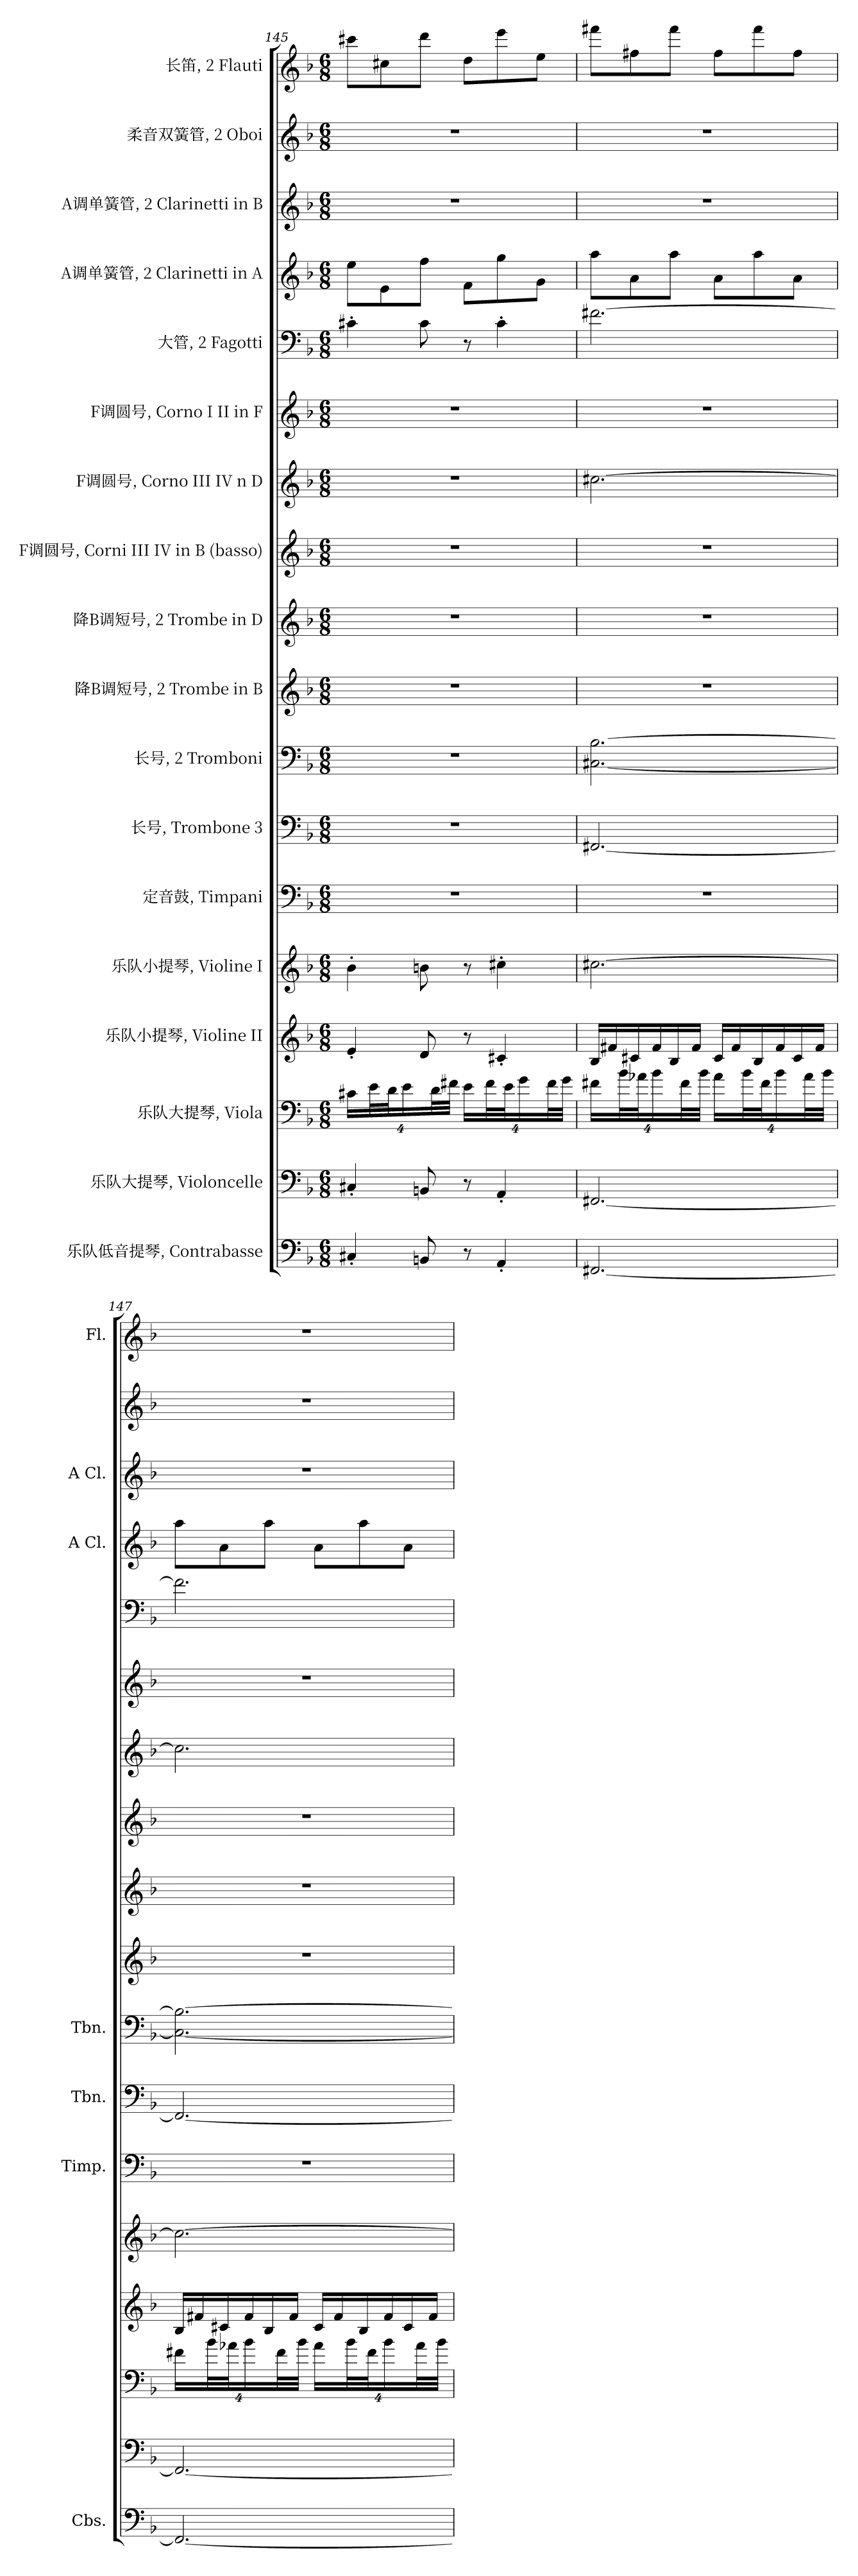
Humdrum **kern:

**kern	**kern	**kern	**kern	**kern	**kern	**kern	**kern	**kern	**kern	**kern	**kern	**kern	**kern	**kern	**kern	**kern	**kern
*part18	*part17	*part16	*part15	*part14	*part13	*part12	*part11	*part10	*part9	*part8	*part7	*part6	*part5	*part4	*part3	*part2	*part1
*staff18	*staff17	*staff16	*staff15	*staff14	*staff13	*staff12	*staff11	*staff10	*staff9	*staff8	*staff7	*staff6	*staff5	*staff4	*staff3	*staff2	*staff1
*I"乐队低音提琴, Contrabasse	*I"乐队大提琴, Violoncelle	*I"乐队大提琴, Viola	*I"乐队小提琴, Violine II	*I"乐队小提琴, Violine I	*I"定音鼓, Timpani	*I"长号, Trombone 3	*I"长号, 2 Tromboni	*I"降B调短号, 2 Trombe in B	*I"降B调短号, 2 Trombe in D	*I"F调圆号, Corni III IV in B (basso)	*I"F调圆号, Corno III IV n D	*I"F调圆号, Corno I II in F	*I"大管, 2 Fagotti	*I"A调单簧管, 2 Clarinetti in A	*I"A调单簧管, 2 Clarinetti in B	*I"柔音双簧管, 2 Oboi	*I"长笛, 2 Flauti
*I'Cbs.	*	*	*	*	*I'Timp.	*I'Tbn.	*I'Tbn.	*	*	*	*	*	*	*I'A Cl.	*I'A Cl.	*	*I'Fl.
!!LO:PB:g=z
*clefF4	*clefF4	*clefF4	*clefG2	*clefG2	*clefF4	*clefF4	*clefF4	*clefG2	*clefG2	*clefG2	*clefG2	*clefG2	*clefF4	*clefG2	*clefG2	*clefG2	*clefG2
*ITrd7c12	*	*	*	*	*	*	*	*ITrd1c2	*ITrd1c2	*ITrd4c7	*ITrd4c7	*ITrd4c7	*	*ITrd2c3	*ITrd2c3	*ITrd2c3	*
*k[b-]	*k[b-]	*k[b-]	*k[b-]	*k[b-]	*k[b-]	*k[b-]	*k[b-]	*k[b-e-a-]	*k[b-e-a-]	*k[b-e-]	*k[b-e-]	*k[b-e-]	*k[b-]	*k[f#c#]	*k[f#c#]	*k[f#c#]	*k[b-]
*M6/8	*M6/8	*M6/8	*M6/8	*M6/8	*M6/8	*M6/8	*M6/8	*M6/8	*M6/8	*M6/8	*M6/8	*M6/8	*M6/8	*M6/8	*M6/8	*M6/8	*M6/8
*MM86	*MM86	*MM86	*MM86	*MM86	*MM86	*MM86	*MM86	*MM86	*MM86	*MM86	*MM86	*MM86	*MM86	*MM86	*MM86	*MM86	*MM86
*	*	*Xbrackettup	*	*	*	*	*	*	*	*	*	*	*	*	*	*	*
=145	=145	=145	=145	=145	=145	=145	=145	=145	=145	=145	=145	=145	=145	=145	=145	=145	=145
4CC#X'/	4C#X'/	32%3c#X\L	4e'/	4b-'\	2.r	2.r	2.r	2.r	2.r	2.r	2.r	2.r	4c#X'\	8cc#\L	2.r	2.r	8ccc#X\L
.	.	64%3e\L	.	.	.	.	.	.	.	.	.	.	.	.	.	.	.
.	.	.	.	.	.	.	.	.	.	.	.	.	.	8c#\	.	.	8cc#X\
.	.	64%3d\J	.	.	.	.	.	.	.	.	.	.	.	.	.	.	.
.	.	32%3e\	.	.	.	.	.	.	.	.	.	.	.	.	.	.	.
8BBBn/	8BBn/	.	8d/	8bn\	.	.	.	.	.	.	.	.	8c#\	8dd\J	.	.	8ddd\J
.	.	64%3d\L	.	.	.	.	.	.	.	.	.	.	.	.	.	.	.
.	.	64%3f#X\JJ	.	.	.	.	.	.	.	.	.	.	.	.	.	.	.
8r	8r	32%3e\L	8r	8r	.	.	.	.	.	.	.	.	8r	8d\L	.	.	8dd\L
.	.	64%3f#\L	.	.	.	.	.	.	.	.	.	.	.	.	.	.	.
4AAA'/	4AA'/	.	4c#X'/	4cc#X'\	.	.	.	.	.	.	.	.	4c#'\	8ee\	.	.	8eee\
.	.	64%3e\J	.	.	.	.	.	.	.	.	.	.	.	.	.	.	.
.	.	32%3g\	.	.	.	.	.	.	.	.	.	.	.	.	.	.	.
.	.	.	.	.	.	.	.	.	.	.	.	.	.	8e\J	.	.	8ee\J
.	.	64%3f#\L	.	.	.	.	.	.	.	.	.	.	.	.	.	.	.
.	.	64%3g\JJ	.	.	.	.	.	.	.	.	.	.	.	.	.	.	.
=146	=146	=146	=146	=146	=146	=146	=146	=146	=146	=146	=146	=146	=146	=146	=146	=146	=146
*	*	*	*	*	*	*	*	*	*	*	*	*	*	*	*	*	*MM85
[2.FFF#X/	[2.FF#X/	32%3f#X\L	16B-/LL	[2.cc#X\	2.r	[2.FF#X/	[2.C#X\ [2.B-\	2.r	2.r	2.r	[2.f#X\	2.r	[2.f#X\	8ff#\L	2.r	2.r	8fff#X\L
.	.	.	16f#X/	.	.	.	.	.	.	.	.	.	.	.	.	.	.
.	.	64%3b-\L	.	.	.	.	.	.	.	.	.	.	.	.	.	.	.
.	.	.	16c#X/	.	.	.	.	.	.	.	.	.	.	8f#\	.	.	8ff#X\
.	.	64%3a-X\J	.	.	.	.	.	.	.	.	.	.	.	.	.	.	.
.	.	32%3b-\	16f#/	.	.	.	.	.	.	.	.	.	.	.	.	.	.
.	.	.	16B-/	.	.	.	.	.	.	.	.	.	.	8ff#\J	.	.	8fff#\J
.	.	64%3f#\L	.	.	.	.	.	.	.	.	.	.	.	.	.	.	.
.	.	.	16f#/JJ	.	.	.	.	.	.	.	.	.	.	.	.	.	.
.	.	64%3b-\JJ	.	.	.	.	.	.	.	.	.	.	.	.	.	.	.
.	.	32%3a-\L	16c#/LL	.	.	.	.	.	.	.	.	.	.	8f#\L	.	.	8ff#\L
.	.	.	16f#/	.	.	.	.	.	.	.	.	.	.	.	.	.	.
.	.	64%3b-\L	.	.	.	.	.	.	.	.	.	.	.	.	.	.	.
.	.	.	16B-/	.	.	.	.	.	.	.	.	.	.	8ff#\	.	.	8fff#\
.	.	64%3f#\J	.	.	.	.	.	.	.	.	.	.	.	.	.	.	.
.	.	32%3b-\	16f#/	.	.	.	.	.	.	.	.	.	.	.	.	.	.
.	.	.	16c#/	.	.	.	.	.	.	.	.	.	.	8f#\J	.	.	8ff#\J
.	.	64%3a-\L	.	.	.	.	.	.	.	.	.	.	.	.	.	.	.
.	.	.	16f#/JJ	.	.	.	.	.	.	.	.	.	.	.	.	.	.
.	.	64%3b-\JJ	.	.	.	.	.	.	.	.	.	.	.	.	.	.	.
!!LO:PB:g=z
=147	=147	=147	=147	=147	=147	=147	=147	=147	=147	=147	=147	=147	=147	=147	=147	=147	=147
*	*	*	*	*	*	*	*	*	*	*	*	*	*	*	*	*	*MM83
2.FFF#/_	2.FF#/_	32%3f#X\L	16B-/LL	2.cc#\_	2.r	2.FF#/_	2.C#\_ 2.B-\_	2.r	2.r	2.r	2.f#\]	2.r	2.f#\]	8ff#\L	2.r	2.r	2.r
.	.	.	16f#X/	.	.	.	.	.	.	.	.	.	.	.	.	.	.
.	.	64%3b-\L	.	.	.	.	.	.	.	.	.	.	.	.	.	.	.
.	.	.	16c#X/	.	.	.	.	.	.	.	.	.	.	8f#\	.	.	.
.	.	64%3a-X\J	.	.	.	.	.	.	.	.	.	.	.	.	.	.	.
.	.	32%3b-\	16f#/	.	.	.	.	.	.	.	.	.	.	.	.	.	.
.	.	.	16B-/	.	.	.	.	.	.	.	.	.	.	8ff#\J	.	.	.
.	.	64%3f#\L	.	.	.	.	.	.	.	.	.	.	.	.	.	.	.
.	.	.	16f#/JJ	.	.	.	.	.	.	.	.	.	.	.	.	.	.
.	.	64%3b-\JJ	.	.	.	.	.	.	.	.	.	.	.	.	.	.	.
.	.	32%3a-\L	16c#/LL	.	.	.	.	.	.	.	.	.	.	8f#\L	.	.	.
.	.	.	16f#/	.	.	.	.	.	.	.	.	.	.	.	.	.	.
.	.	64%3b-\L	.	.	.	.	.	.	.	.	.	.	.	.	.	.	.
.	.	.	16B-/	.	.	.	.	.	.	.	.	.	.	8ff#\	.	.	.
.	.	64%3f#\J	.	.	.	.	.	.	.	.	.	.	.	.	.	.	.
.	.	32%3b-\	16f#/	.	.	.	.	.	.	.	.	.	.	.	.	.	.
.	.	.	16c#/	.	.	.	.	.	.	.	.	.	.	8f#\J	.	.	.
.	.	64%3a-\L	.	.	.	.	.	.	.	.	.	.	.	.	.	.	.
.	.	.	16f#/JJ	.	.	.	.	.	.	.	.	.	.	.	.	.	.
.	.	64%3b-\JJ	.	.	.	.	.	.	.	.	.	.	.	.	.	.	.
=	=	=	=	=	=	=	=	=	=	=	=	=	=	=	=	=	=
*-	*-	*-	*-	*-	*-	*-	*-	*-	*-	*-	*-	*-	*-	*-	*-	*-	*-
